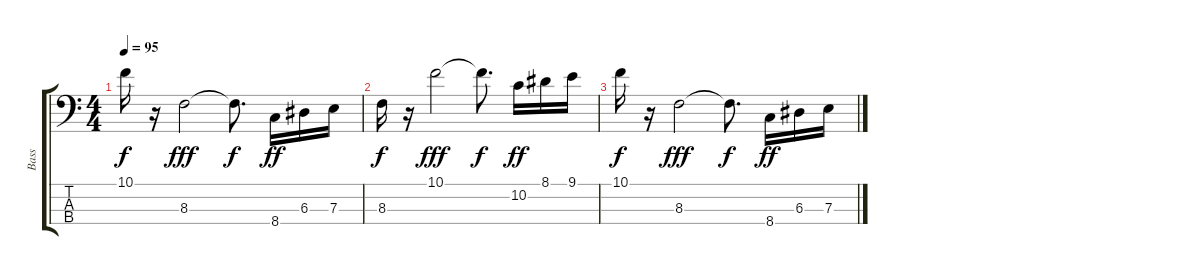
\track ("Bass" "Bass") {instrument electricbassfinger}
\staff {score tabs}
\tuning (G2 D2 A1 E1) {hide}
\ts (4 4)
\tempo 95
\clef f4
\ks c
10.1.16{dy f} r.16 8.3.2{dy fff} 8.3{t}.8{d dy f} 8.4.16{dy ff} 6.3.16 7.3.16 |
8.3.16{dy f} r.16 10.1.2{dy fff} 10.1{t}.8{d dy f} 10.2.16{dy ff} 8.1.16 9.1.16 |
10.1.16{dy f} r.16 8.3.2{dy fff} 8.3{t}.8{d dy f} 8.4.16{dy ff} 6.3.16 7.3.16
